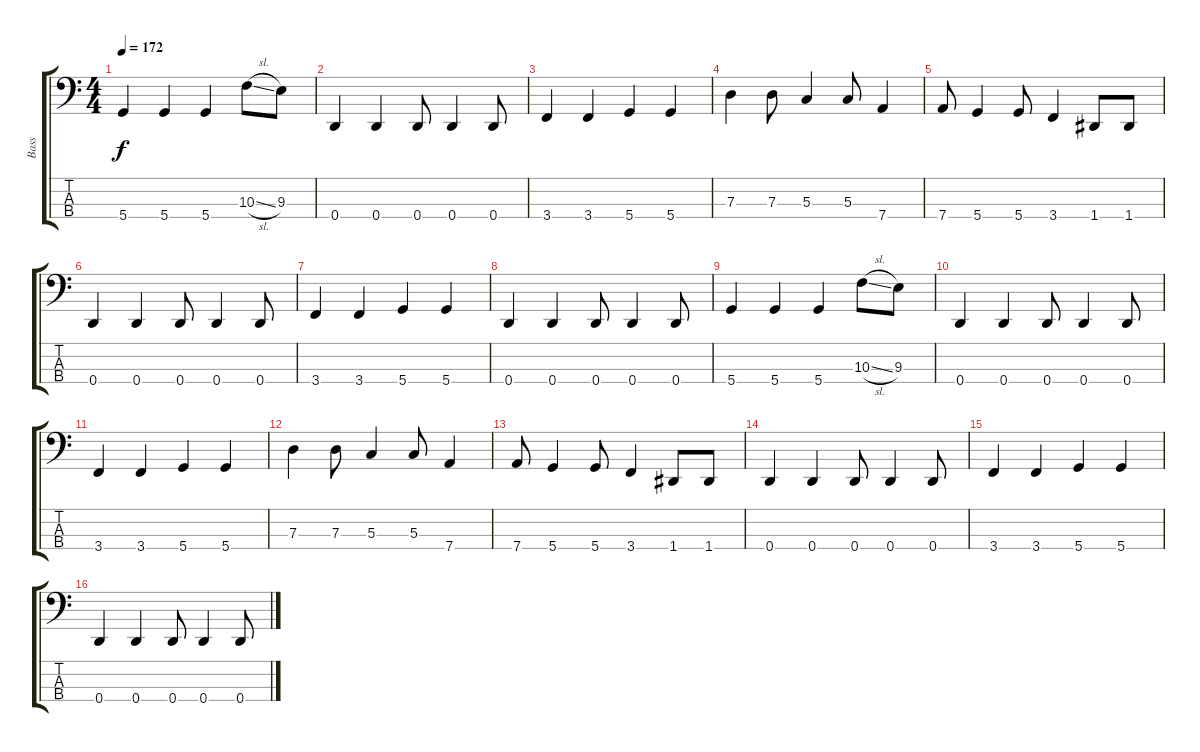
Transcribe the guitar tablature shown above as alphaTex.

\track ("Bass" "Bass") {instrument electricbasspick}
\staff {score tabs}
\tuning (F2 C2 G1 D1) {hide}
\ts (4 4)
\tempo 172
\clef f4
\ks c
5.4.4{dy f} 5.4.4 5.4.4 10.3{sl}.8 9.3.8 |
0.4.4 0.4.4 0.4.8 0.4.4 0.4.8 |
3.4.4 3.4.4 5.4.4 5.4.4 |
7.3.4 7.3.8 5.3.4 5.3.8 7.4.4 |
7.4.8 5.4.4 5.4.8 3.4.4 1.4.8 1.4.8 |
0.4.4 0.4.4 0.4.8 0.4.4 0.4.8 |
3.4.4 3.4.4 5.4.4 5.4.4 |
0.4.4 0.4.4 0.4.8 0.4.4 0.4.8 |
5.4.4 5.4.4 5.4.4 10.3{sl}.8 9.3.8 |
0.4.4 0.4.4 0.4.8 0.4.4 0.4.8 |
3.4.4 3.4.4 5.4.4 5.4.4 |
7.3.4 7.3.8 5.3.4 5.3.8 7.4.4 |
7.4.8 5.4.4 5.4.8 3.4.4 1.4.8 1.4.8 |
0.4.4 0.4.4 0.4.8 0.4.4 0.4.8 |
3.4.4 3.4.4 5.4.4 5.4.4 |
0.4.4 0.4.4 0.4.8 0.4.4 0.4.8
